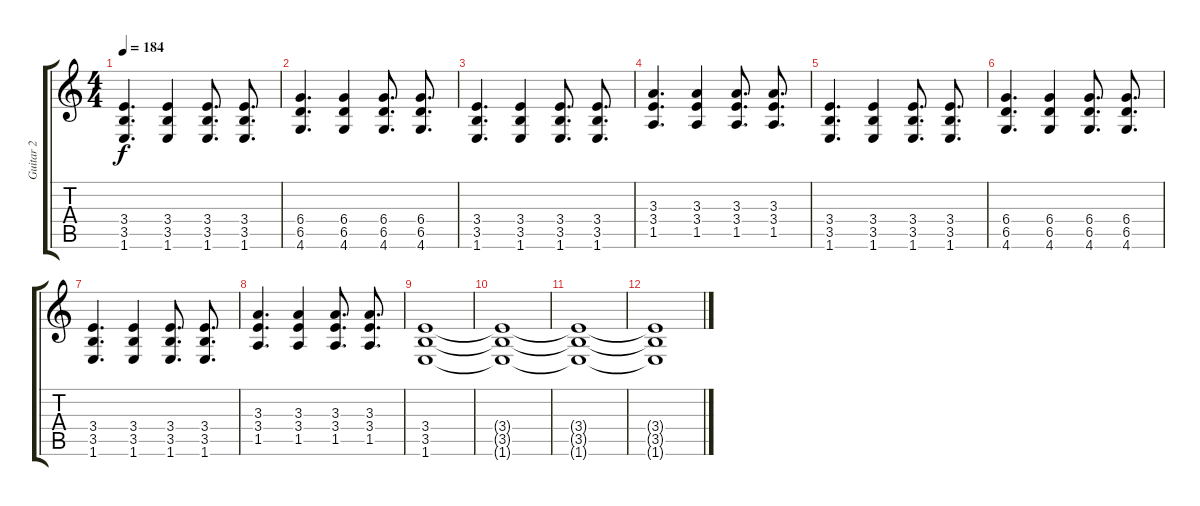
\track ("Guitar 2" "Guitar 2") {instrument distortionguitar}
\staff {score tabs}
\tuning (Eb4 Bb3 Gb3 Db3 Ab2 Eb2) {hide}
\ts (4 4)
\tempo 184
\clef g2
\ks c
(3.4 3.5 1.6).4{d dy f} (3.4 3.5 1.6).4 (3.4 3.5 1.6).8{d} (3.4 3.5 1.6).8{d} |
(6.4 6.5 4.6).4{d} (6.4 6.5 4.6).4 (6.4 6.5 4.6).8{d} (6.4 6.5 4.6).8{d} |
(3.4 3.5 1.6).4{d} (3.4 3.5 1.6).4 (3.4 3.5 1.6).8{d} (3.4 3.5 1.6).8{d} |
(3.3 3.4 1.5).4{d} (3.3 3.4 1.5).4 (3.3 3.4 1.5).8{d} (3.3 3.4 1.5).8{d} |
(3.4 3.5 1.6).4{d} (3.4 3.5 1.6).4 (3.4 3.5 1.6).8{d} (3.4 3.5 1.6).8{d} |
(6.4 6.5 4.6).4{d} (6.4 6.5 4.6).4 (6.4 6.5 4.6).8{d} (6.4 6.5 4.6).8{d} |
(3.4 3.5 1.6).4{d} (3.4 3.5 1.6).4 (3.4 3.5 1.6).8{d} (3.4 3.5 1.6).8{d} |
(3.3 3.4 1.5).4{d} (3.3 3.4 1.5).4 (3.3 3.4 1.5).8{d} (3.3 3.4 1.5).8{d} |
(3.4 3.5 1.6).1 |
(3.4{t} 3.5{t} 1.6{t}).1 |
(3.4{t} 3.5{t} 1.6{t}).1 |
(3.4{t} 3.5{t} 1.6{t}).1
